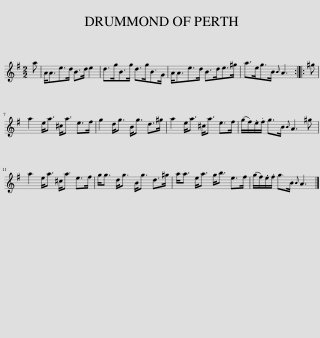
X:1
L:1/8
M:2/2
I:linebreak $
K:G
V:1 treble
V:1
 a | A<Ae>d B>d e2 | d>gB>g d>gB>G | A<Ae>d B>de>^g | a>eg>B{B} A3 :: %5
 ^g |$ a2 e<a ^c<a e>f | g2 d<g B<g d>^g | a2 e<a ^c<a e>f | (g/f/).e/.f/ g>B{B} A3 ^g |$ %10
 a2 e<a ^c<a e>f | g<g d<g B<g d>^g | a<a e<a g<b e>f | (g/f/).e/.f/ g>B{B} A3 |] %14
